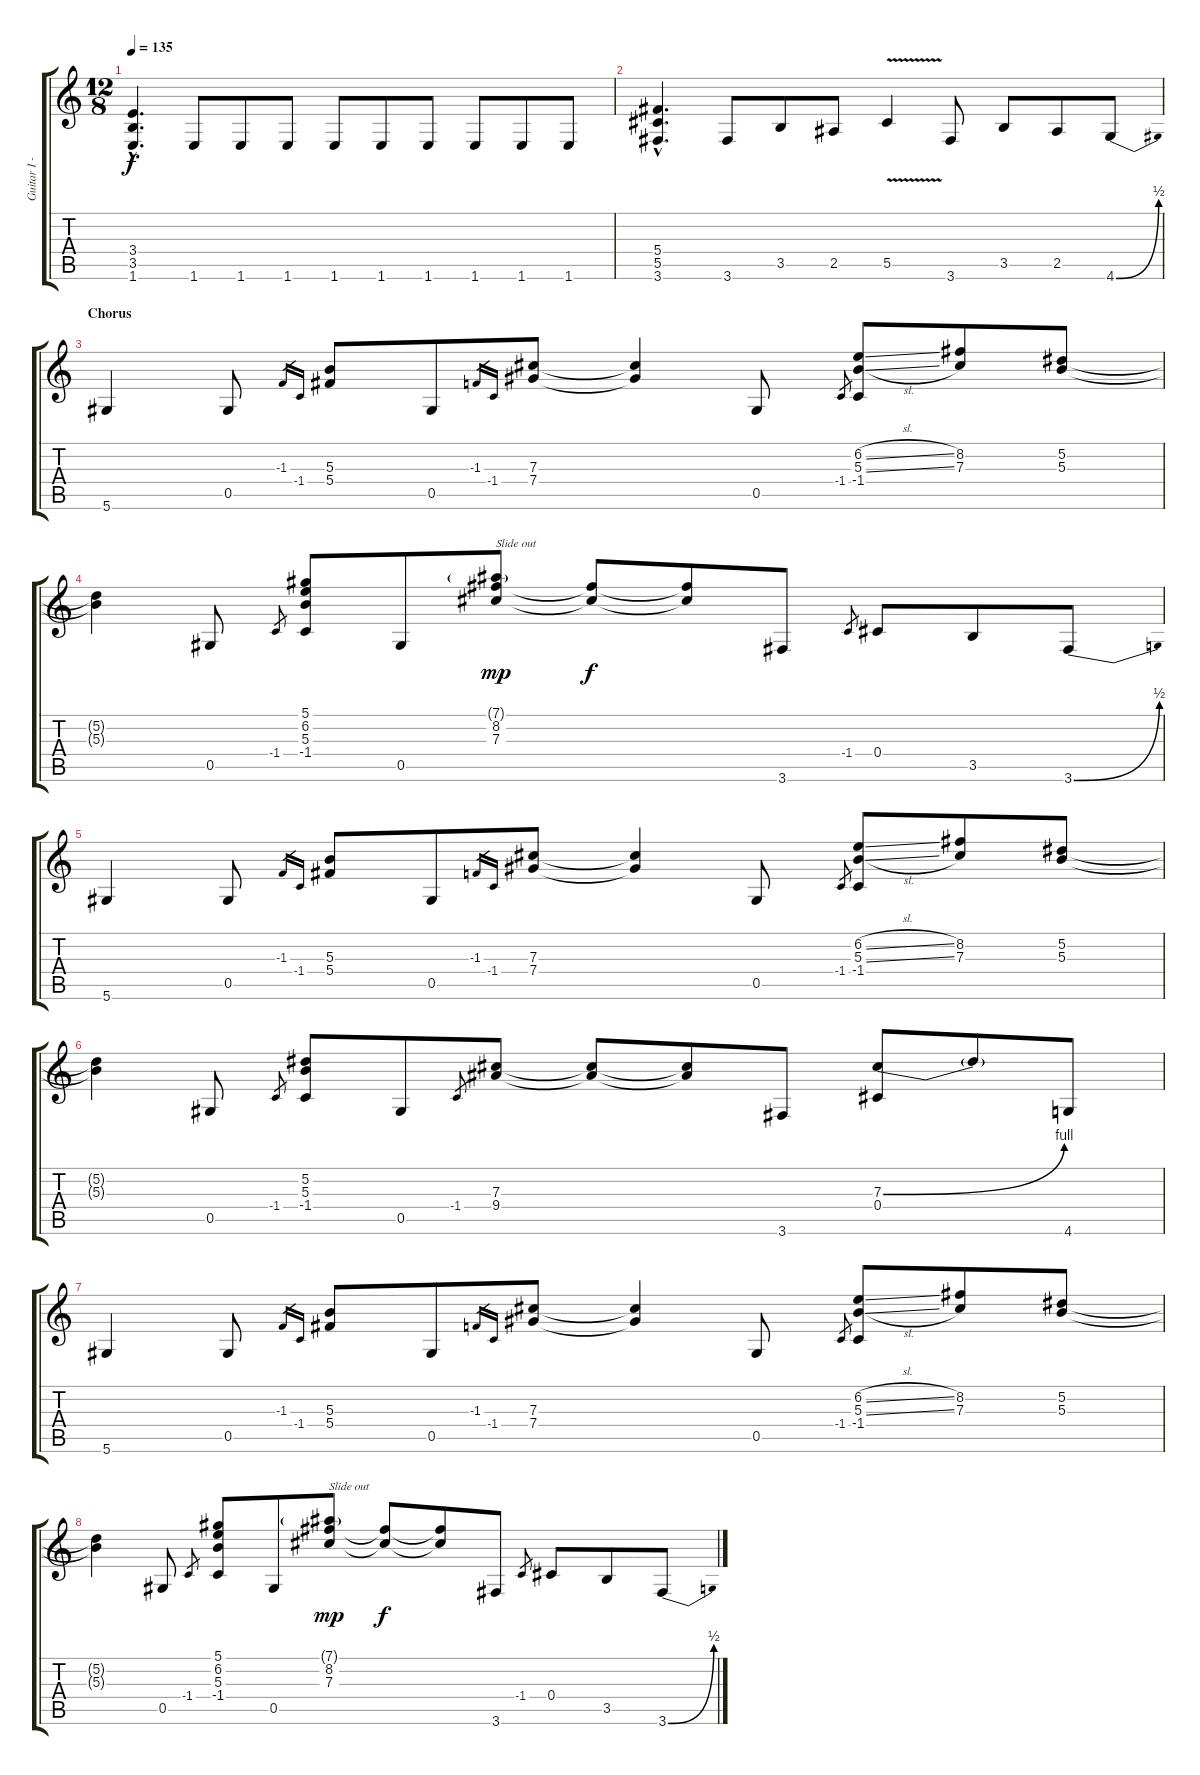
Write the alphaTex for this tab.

\track ("Guitar I - Frank DiConstanza" "Guitar I -") {instrument distortionguitar}
\staff {score tabs}
\tuning (Eb4 Bb3 Gb3 Db3 Ab2 Eb2) {hide}
\ts (12 8)
\tempo 135
\clef g2
\ks c
(3.4{hac} 3.5{hac} 1.6{hac}).4{d dy f} 1.6.8 1.6.8 1.6.8 1.6.8 1.6.8 1.6.8 1.6.8 1.6.8 1.6.8 |
(5.4{hac} 5.5{hac} 3.6{hac}).4{d} 3.6.8 3.5.8 2.5.8 5.5{v}.4 3.6.8 3.5.8 2.5.8 4.6{be (bend 0 0 60 2)}.8 |
\section ("" "Chorus")
5.6.4 0.5.8 -1.3.16{gr} -1.4.16{gr} (5.3 5.4).8 0.5.8 -1.3.16{gr} -1.4.16{gr} (7.3 7.4).8 (7.3{t} 7.4{t}).4 0.5.8 -1.4.8{gr} (6.2{sl} 5.3{sl} -1.4).8 (8.2 7.3).8 (5.2 5.3).8 |
(5.2{t} 5.3{t}).4 0.5.8 -1.4.8{gr} (5.1 6.2 5.3 -1.4).8 0.5.8 (7.1{g} 8.2 7.3).8{txt "Slide out" dy mp} (8.2{t} 7.3{t}).8{dy f} (8.2{t} 7.3{t}).8 3.6.8 -1.4.8{gr} 0.4.8 3.5.8 3.6{be (bend 0 0 60 2)}.8 |
5.6.4 0.5.8 -1.3.16{gr} -1.4.16{gr} (5.3 5.4).8 0.5.8 -1.3.16{gr} -1.4.16{gr} (7.3 7.4).8 (7.3{t} 7.4{t}).4 0.5.8 -1.4.8{gr} (6.2{sl} 5.3{sl} -1.4).8 (8.2 7.3).8 (5.2 5.3).8 |
(5.2{t} 5.3{t}).4 0.5.8 -1.4.8{gr} (5.2 5.3 -1.4).8 0.5.8 -1.4.8{gr} (7.3 9.4).8 (7.3{t} 9.4{t}).8 (7.3{t} 9.4{t}).8 3.6.8 (7.3{be (bend 0 0 60 4)} 0.4).8 7.3{t}.8 4.6.8 |
5.6.4 0.5.8 -1.3.16{gr} -1.4.16{gr} (5.3 5.4).8 0.5.8 -1.3.16{gr} -1.4.16{gr} (7.3 7.4).8 (7.3{t} 7.4{t}).4 0.5.8 -1.4.8{gr} (6.2{sl} 5.3{sl} -1.4).8 (8.2 7.3).8 (5.2 5.3).8 |
(5.2{t} 5.3{t}).4 0.5.8 -1.4.8{gr} (5.1 6.2 5.3 -1.4).8 0.5.8 (7.1{g} 8.2 7.3).8{txt "Slide out" dy mp} (8.2{t} 7.3{t}).8{dy f} (8.2{t} 7.3{t}).8 3.6.8 -1.4.8{gr} 0.4.8 3.5.8 3.6{be (bend 0 0 60 2)}.8
